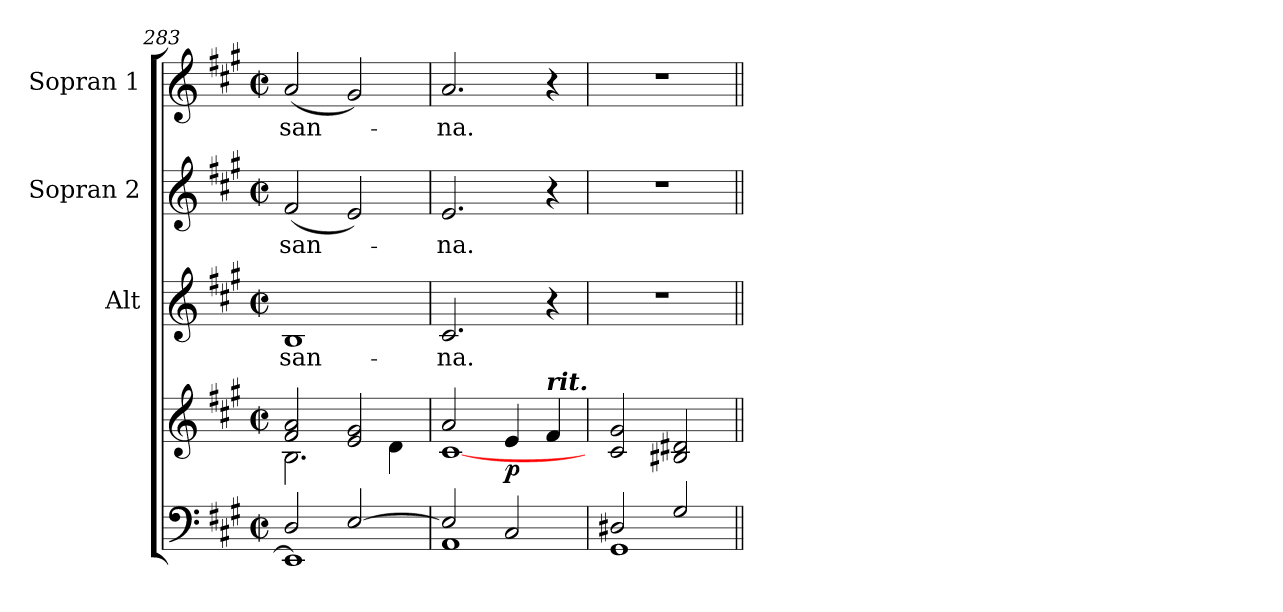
**kern	**kern	**dynam	**kern	**text	**kern	**text	**kern	**text
*part4	*part4	*part4	*part3	*part3	*part2	*part2	*part1	*part1
*staff5	*staff4	*staff4/5	*staff3	*staff3	*staff2	*staff2	*staff1	*staff1
*	*	*	*I"Alt	*	*I"Sopran 2	*	*I"Sopran 1	*
*	*	*	*I'A.	*	*I'S. 2	*	*I'S. 1	*
*clefF4	*clefG2	*	*clefG2	*	*clefG2	*	*clefG2	*
*k[f#c#g#]	*k[f#c#g#]	*	*k[f#c#g#]	*	*k[f#c#g#]	*	*k[f#c#g#]	*
*A:	*A:	*	*A:	*	*A:	*	*A:	*
*M2/2	*M2/2	*	*M2/2	*	*M2/2	*	*M2/2	*
*met(c|)	*met(c|)	*	*met(c|)	*	*met(c|)	*	*met(c|)	*
=283	=283	=283	=283	=283	=283	=283	=283	=283
*^	*^	*	*	*	*	*	*	*
!	!	!	!	!	!	!LO:LY:b	!	!LO:LY:b	!	!LO:LY:b
2D/	1EE]	2f#/ 2a/	2.B\	.	1B	-san-	(<2f#/	-san-	(<2a/	-san-
[>2E/	.	2e/ 2g#/	.	.	.	.	2e/)	.	2g#/)	.
.	.	.	4d\	.	.	.	.	.	.	.
=284	=284	=284	=284	=284	=284	=284	=284	=284	=284	=284
!	!	!	!	!	!	!LO:LY:b	!	!LO:LY:b	!	!LO:LY:b
2E/]	1AA	2a/	[<1c#	.	2.c#/	-na.	2.e/	-na.	2.a/	-na.
!	!	!	!	!LO:DY:b	!	!	!	!	!	!
2C#/	.	4e/	.	p	.	.	.	.	.	.
!	!	!LO:TX:a:Bi:t=rit.	!	!	!	!	!	!	!	!
.	.	4f#/	.	.	4r	.	4r	.	4r	.
*	*	*v	*v	*	*	*	*	*	*	*
=285	=285	=285	=285	=285	=285	=285	=285	=285	=285
2D#X/	1GG#	2c#/ 2g#/	.	1r	.	1r	.	1r	.
2G#/	.	2B#X/ 2d#X/	.	.	.	.	.	.	.
*v	*v	*	*	*	*	*	*	*	*
=||	=||	=||	=||	=||	=||	=||	=||	=||
*-	*-	*-	*-	*-	*-	*-	*-	*-
